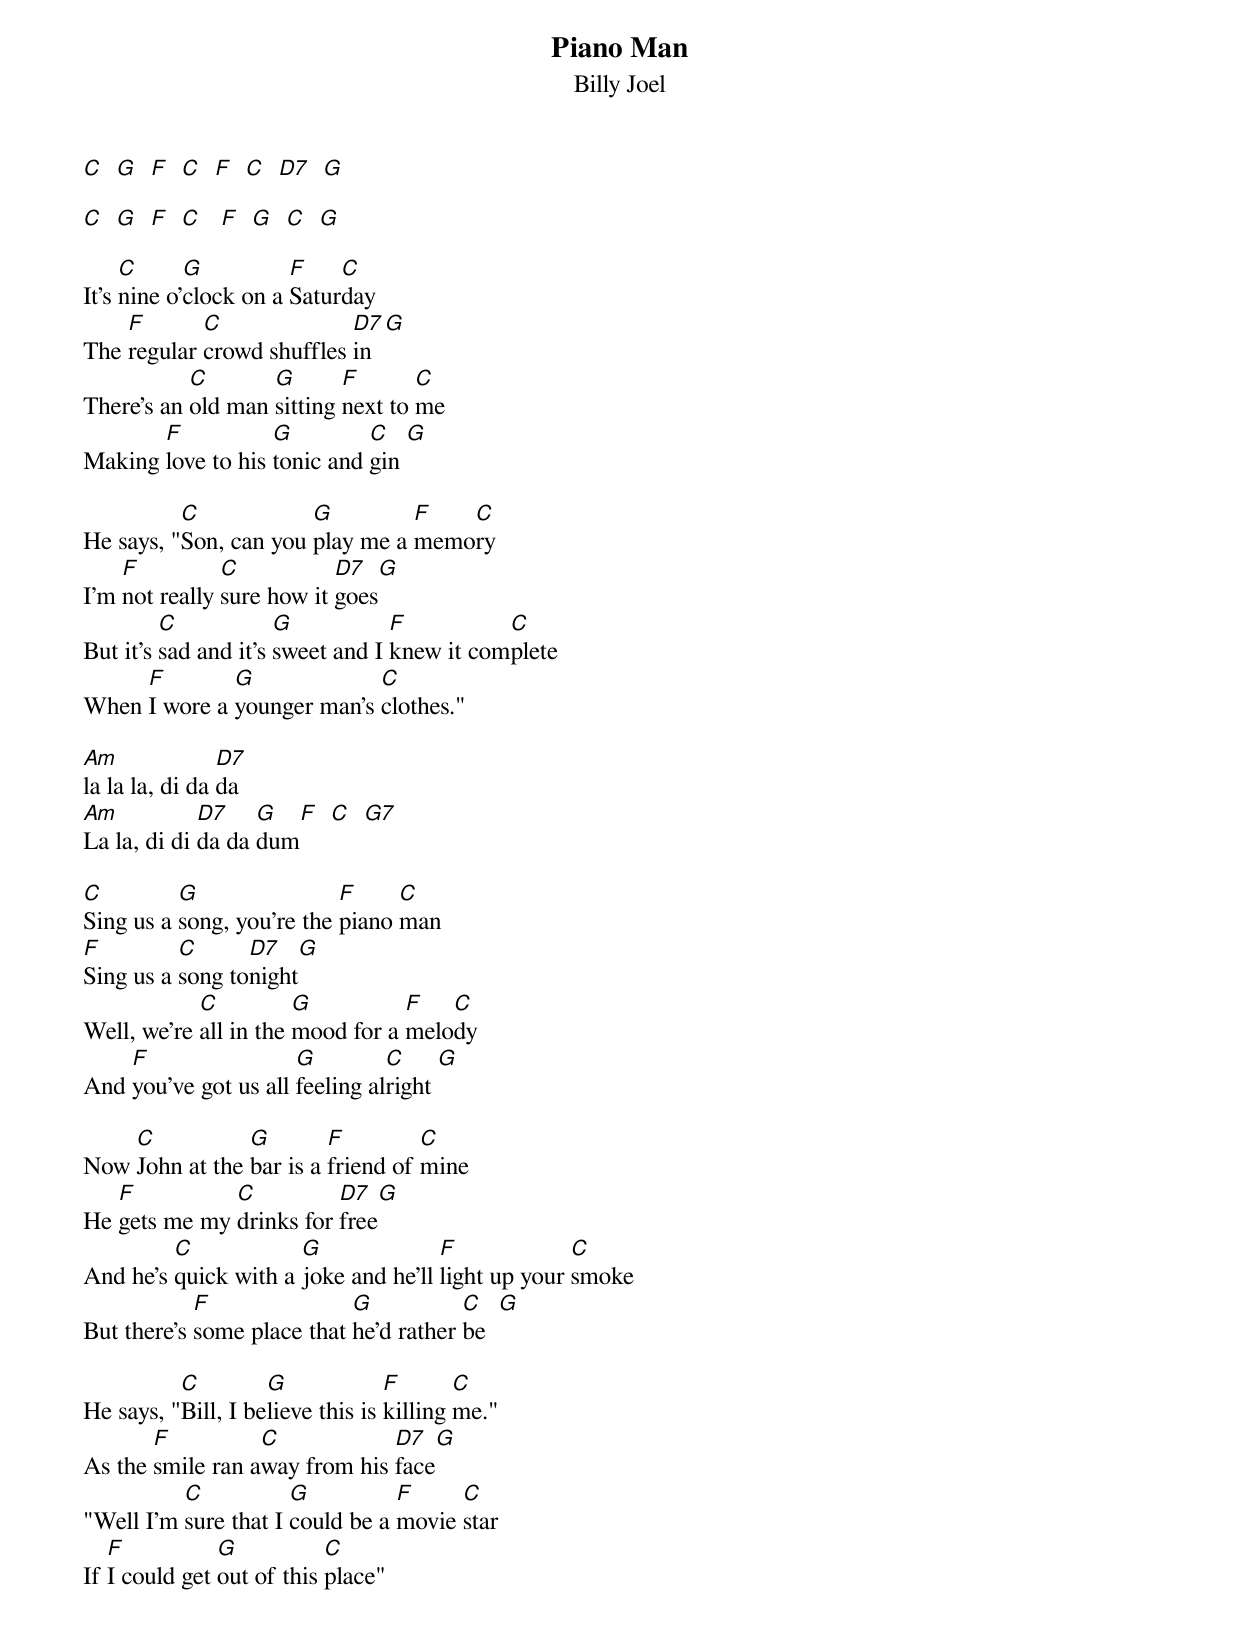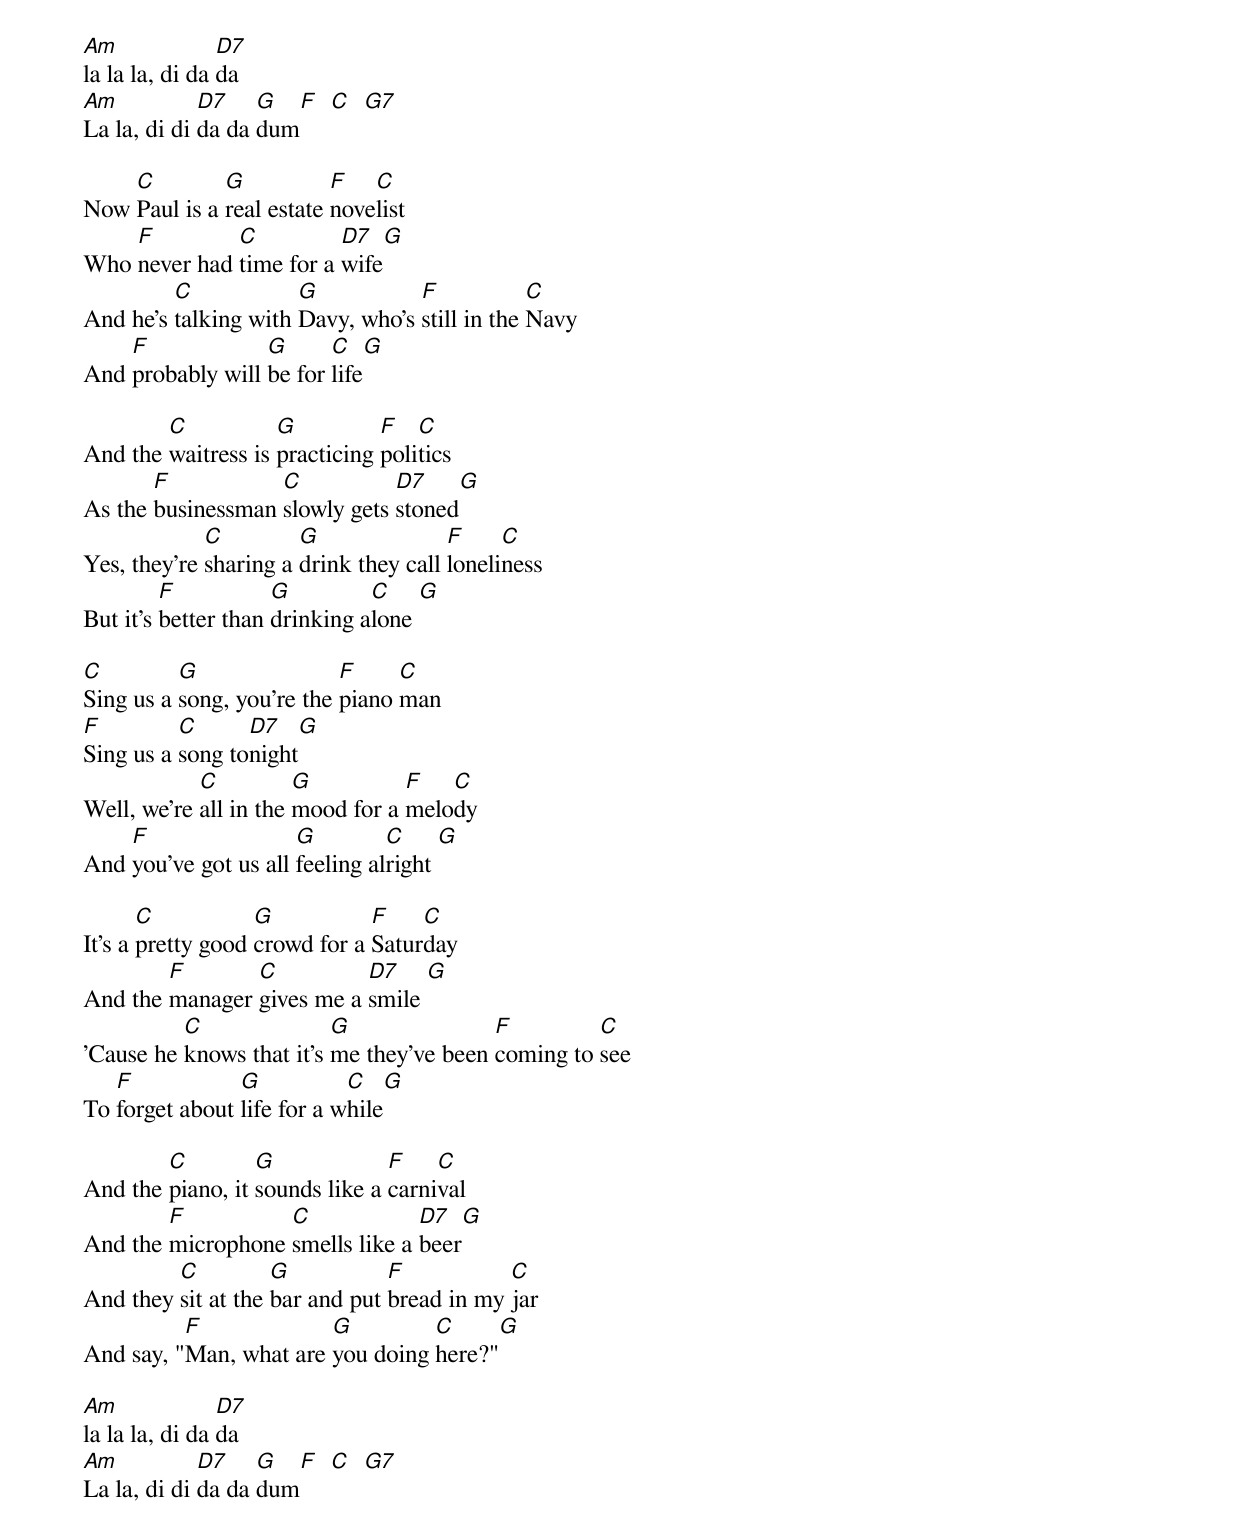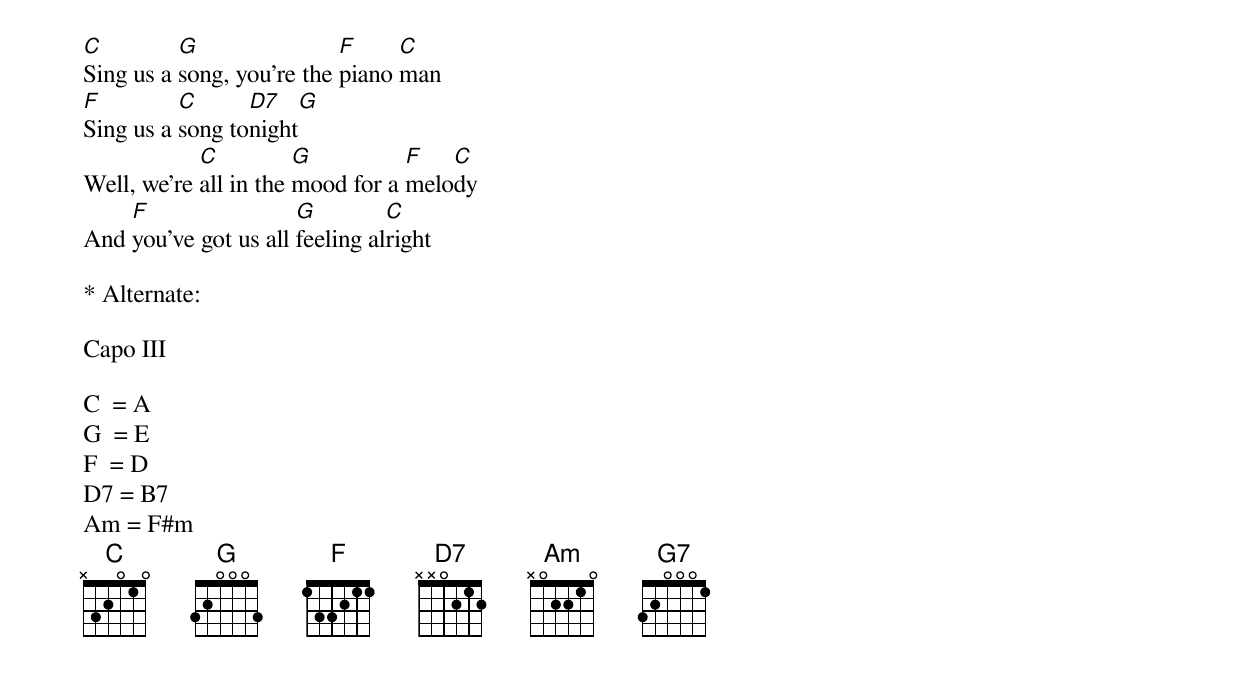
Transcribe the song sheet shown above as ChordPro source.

{title: Piano Man}
{subtitle: Billy Joel}

[C]  [G]  [F]  [C]  [F]  [C]  [D7]  [G]

[C]  [G]  [F]  [C]   [F]  [G]  [C]  [G]

It's [C]nine o'[G]clock on a [F]Satur[C]day
The [F]regular [C]crowd shuffles [D7]in [G]
There's an [C]old man [G]sitting [F]next to [C]me
Making [F]love to his [G]tonic and [C]gin [G]

He says, "[C]Son, can you [G]play me a [F]memo[C]ry
I'm [F]not really [C]sure how it [D7]goes[G]
But it's [C]sad and it's [G]sweet and I [F]knew it com[C]plete
When [F]I wore a [G]younger man's [C]clothes."

[Am]la la la, di da [D7]da
[Am]La la, di di [D7]da da [G]dum[F]  [C]  [G7]

[C]Sing us a [G]song, you're the [F]piano [C]man
[F]Sing us a [C]song to[D7]night[G]
Well, we're [C]all in the [G]mood for a [F]melo[C]dy
And [F]you've got us all [G]feeling al[C]right [G]

Now [C]John at the [G]bar is a [F]friend of [C]mine
He [F]gets me my [C]drinks for [D7]free[G]
And he's [C]quick with a [G]joke and he'll [F]light up your [C]smoke
But there's [F]some place that [G]he'd rather [C]be  [G]

He says, "[C]Bill, I be[G]lieve this is [F]killing [C]me."
As the [F]smile ran a[C]way from his [D7]face[G]
"Well I'm [C]sure that I [G]could be a [F]movie [C]star
If [F]I could get [G]out of this [C]place"

[Am]la la la, di da [D7]da
[Am]La la, di di [D7]da da [G]dum[F]  [C]  [G7]

Now [C]Paul is a [G]real estate [F]nove[C]list
Who [F]never had [C]time for a [D7]wife[G]
And he's [C]talking with [G]Davy, who's [F]still in the [C]Navy
And [F]probably will [G]be for [C]life[G]

And the [C]waitress is [G]practicing [F]poli[C]tics
As the [F]businessman [C]slowly gets [D7]stoned[G]
Yes, they're [C]sharing a [G]drink they call [F]loneli[C]ness
But it's [F]better than [G]drinking a[C]lone [G]

[C]Sing us a [G]song, you're the [F]piano [C]man
[F]Sing us a [C]song to[D7]night[G]
Well, we're [C]all in the [G]mood for a [F]melo[C]dy
And [F]you've got us all [G]feeling al[C]right [G]

It's a [C]pretty good [G]crowd for a [F]Satur[C]day
And the [F]manager [C]gives me a [D7]smile [G]
'Cause he [C]knows that it's [G]me they've been [F]coming to [C]see
To [F]forget about [G]life for a w[C]hile[G]

And the [C]piano, it [G]sounds like a [F]carni[C]val
And the [F]microphone [C]smells like a [D7]beer[G]
And they [C]sit at the [G]bar and put [F]bread in my [C]jar
And say, "[F]Man, what are [G]you doing [C]here?"[G]

[Am]la la la, di da [D7]da
[Am]La la, di di [D7]da da [G]dum[F]  [C]  [G7]

[C]Sing us a [G]song, you're the [F]piano [C]man
[F]Sing us a [C]song to[D7]night[G]
Well, we're [C]all in the [G]mood for a [F]melo[C]dy
And [F]you've got us all [G]feeling al[C]right

* Alternate:

Capo III

C  = A
G  = E
F  = D
D7 = B7
Am = F#m
